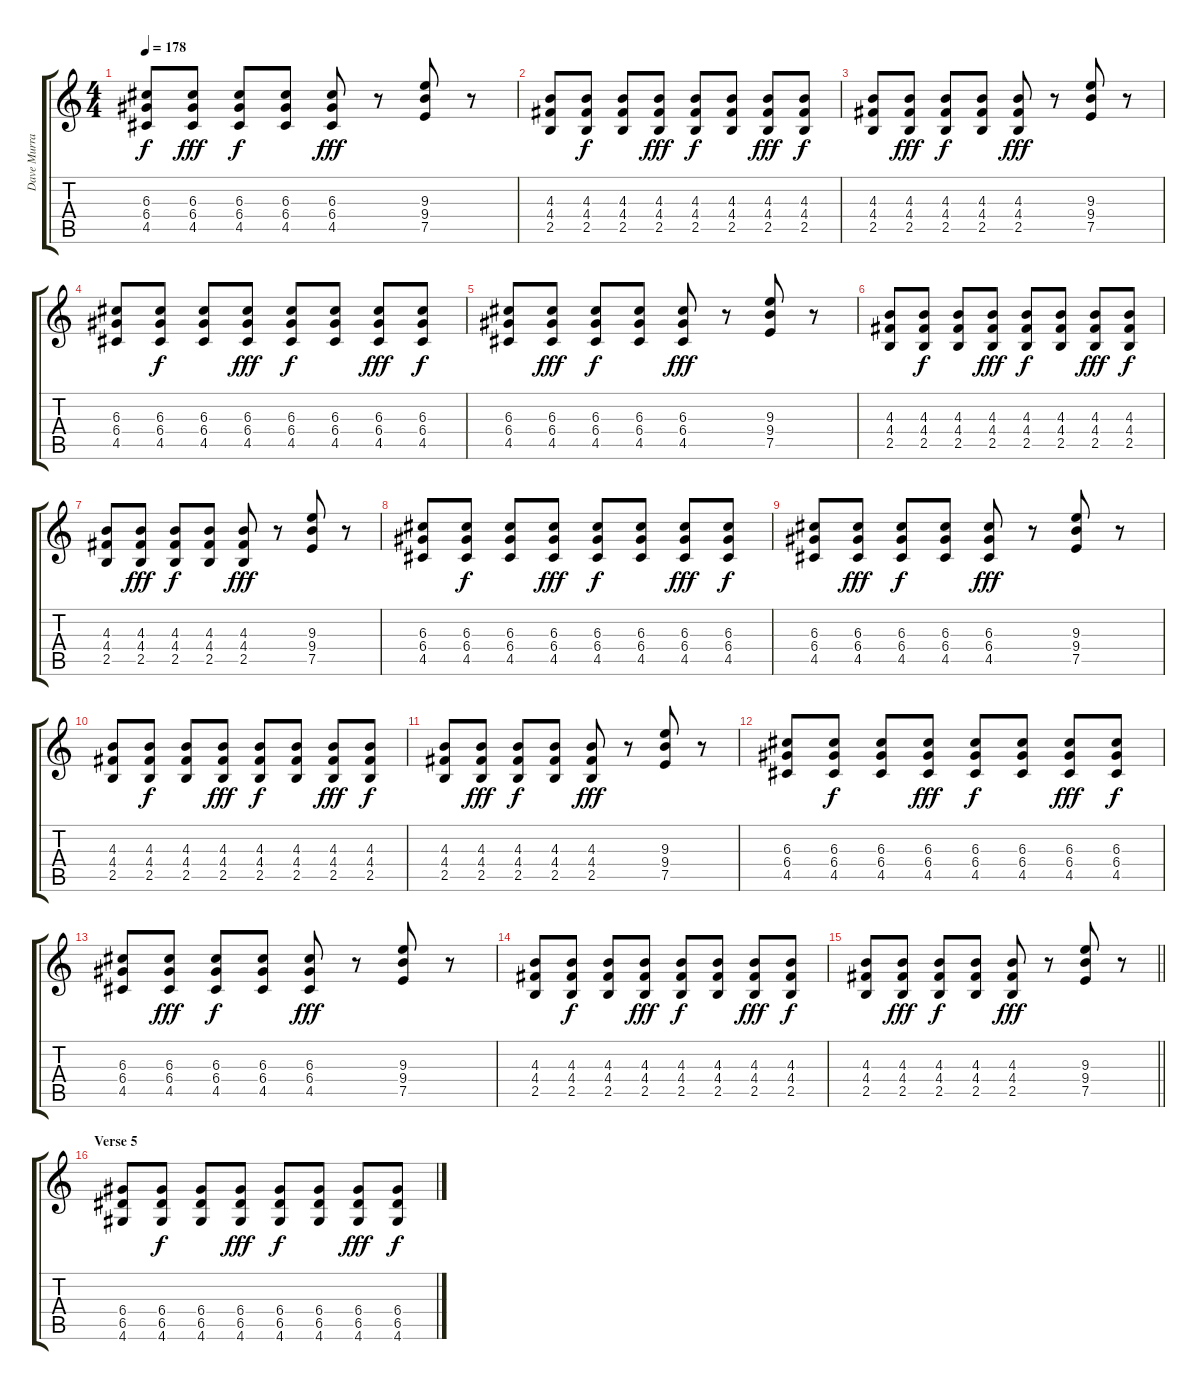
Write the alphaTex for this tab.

\track ("Dave Murray" "Dave Murra") {instrument distortionguitar}
\staff {score tabs}
\tuning (E4 B3 G3 D3 A2 E2) {hide}
\ts (4 4)
\tempo 178
\clef g2
\ks c
(6.3 6.4 4.5).8{dy f} (6.3 6.4 4.5).8{dy fff} (6.3 6.4 4.5).8{dy f} (6.3 6.4 4.5).8 (6.3 6.4 4.5).8{dy fff} r.8 (9.3 9.4 7.5).8 r.8 |
(4.3 4.4 2.5).8 (4.3 4.4 2.5).8{dy f} (4.3 4.4 2.5).8 (4.3 4.4 2.5).8{dy fff} (4.3 4.4 2.5).8{dy f} (4.3 4.4 2.5).8 (4.3 4.4 2.5).8{dy fff} (4.3 4.4 2.5).8{dy f} |
(4.3 4.4 2.5).8 (4.3 4.4 2.5).8{dy fff} (4.3 4.4 2.5).8{dy f} (4.3 4.4 2.5).8 (4.3 4.4 2.5).8{dy fff} r.8 (9.3 9.4 7.5).8 r.8 |
(6.3 6.4 4.5).8 (6.3 6.4 4.5).8{dy f} (6.3 6.4 4.5).8 (6.3 6.4 4.5).8{dy fff} (6.3 6.4 4.5).8{dy f} (6.3 6.4 4.5).8 (6.3 6.4 4.5).8{dy fff} (6.3 6.4 4.5).8{dy f} |
(6.3 6.4 4.5).8 (6.3 6.4 4.5).8{dy fff} (6.3 6.4 4.5).8{dy f} (6.3 6.4 4.5).8 (6.3 6.4 4.5).8{dy fff} r.8 (9.3 9.4 7.5).8 r.8 |
(4.3 4.4 2.5).8 (4.3 4.4 2.5).8{dy f} (4.3 4.4 2.5).8 (4.3 4.4 2.5).8{dy fff} (4.3 4.4 2.5).8{dy f} (4.3 4.4 2.5).8 (4.3 4.4 2.5).8{dy fff} (4.3 4.4 2.5).8{dy f} |
(4.3 4.4 2.5).8 (4.3 4.4 2.5).8{dy fff} (4.3 4.4 2.5).8{dy f} (4.3 4.4 2.5).8 (4.3 4.4 2.5).8{dy fff} r.8 (9.3 9.4 7.5).8 r.8 |
(6.3 6.4 4.5).8 (6.3 6.4 4.5).8{dy f} (6.3 6.4 4.5).8 (6.3 6.4 4.5).8{dy fff} (6.3 6.4 4.5).8{dy f} (6.3 6.4 4.5).8 (6.3 6.4 4.5).8{dy fff} (6.3 6.4 4.5).8{dy f} |
(6.3 6.4 4.5).8 (6.3 6.4 4.5).8{dy fff} (6.3 6.4 4.5).8{dy f} (6.3 6.4 4.5).8 (6.3 6.4 4.5).8{dy fff} r.8 (9.3 9.4 7.5).8 r.8 |
(4.3 4.4 2.5).8 (4.3 4.4 2.5).8{dy f} (4.3 4.4 2.5).8 (4.3 4.4 2.5).8{dy fff} (4.3 4.4 2.5).8{dy f} (4.3 4.4 2.5).8 (4.3 4.4 2.5).8{dy fff} (4.3 4.4 2.5).8{dy f} |
(4.3 4.4 2.5).8 (4.3 4.4 2.5).8{dy fff} (4.3 4.4 2.5).8{dy f} (4.3 4.4 2.5).8 (4.3 4.4 2.5).8{dy fff} r.8 (9.3 9.4 7.5).8 r.8 |
(6.3 6.4 4.5).8 (6.3 6.4 4.5).8{dy f} (6.3 6.4 4.5).8 (6.3 6.4 4.5).8{dy fff} (6.3 6.4 4.5).8{dy f} (6.3 6.4 4.5).8 (6.3 6.4 4.5).8{dy fff} (6.3 6.4 4.5).8{dy f} |
(6.3 6.4 4.5).8 (6.3 6.4 4.5).8{dy fff} (6.3 6.4 4.5).8{dy f} (6.3 6.4 4.5).8 (6.3 6.4 4.5).8{dy fff} r.8 (9.3 9.4 7.5).8 r.8 |
(4.3 4.4 2.5).8 (4.3 4.4 2.5).8{dy f} (4.3 4.4 2.5).8 (4.3 4.4 2.5).8{dy fff} (4.3 4.4 2.5).8{dy f} (4.3 4.4 2.5).8 (4.3 4.4 2.5).8{dy fff} (4.3 4.4 2.5).8{dy f} |
\barLineRight lightlight
(4.3 4.4 2.5).8 (4.3 4.4 2.5).8{dy fff} (4.3 4.4 2.5).8{dy f} (4.3 4.4 2.5).8 (4.3 4.4 2.5).8{dy fff} r.8 (9.3 9.4 7.5).8 r.8 |
\section ("" "Verse 5")
(6.4 6.5 4.6).8 (6.4 6.5 4.6).8{dy f} (6.4 6.5 4.6).8 (6.4 6.5 4.6).8{dy fff} (6.4 6.5 4.6).8{dy f} (6.4 6.5 4.6).8 (6.4 6.5 4.6).8{dy fff} (6.4 6.5 4.6).8{dy f}
